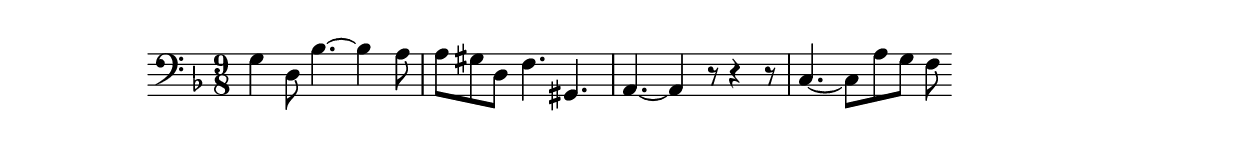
\version "1.9.4"
\header {
texidoc = "Ties should not collide with dots."
}

\score{\notes{\time 9/8 \key f \major\clef bass
  g4 d8 bes4.  ~    bes4    a8    \bar "|"
  a8    gis8    d8 f4.    gis,4.    \bar "|"
  a,4.   ~    a,4    r8   r4   r8   \bar "|"
  c4.   ~    c8    a8    g8    f8
}}


